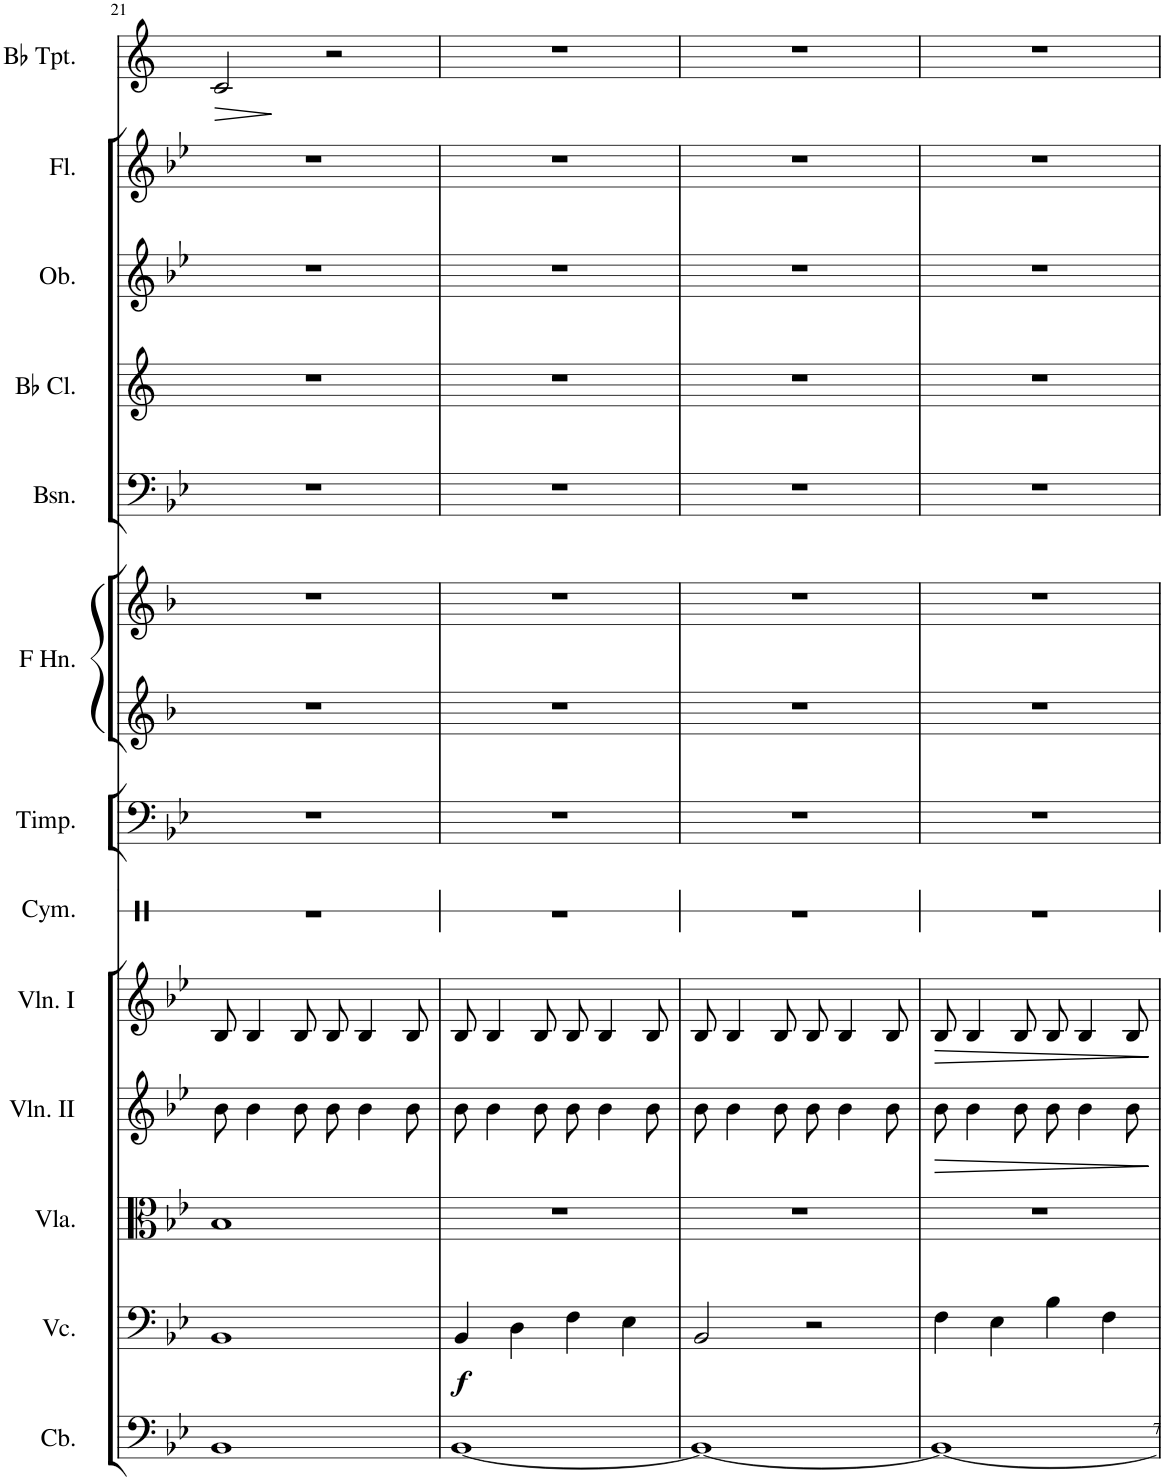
**kern	**kern	**dynam	**kern	**kern	**dynam	**kern	**dynam	**kern	**kern	**kern	**kern	**kern	**kern	**kern	**kern	**kern	**dynam
*part13	*part12	*part12	*part11	*part10	*part10	*part9	*part9	*part8	*part7	*part6	*part6	*part5	*part4	*part3	*part2	*part1	*part1
*staff14	*staff13	*staff13	*staff12	*staff11	*staff11	*staff10	*staff10	*staff9	*staff8	*staff7	*staff6	*staff5	*staff4	*staff3	*staff2	*staff1	*staff1
*I"Contrabasses	*I"Violoncellos	*	*I"Violas	*I"Violins II	*	*I"Violins I	*	*I"Cymbal	*I"Timpani	*I"Horns in F	*	*I"Bassoons	*I"Clarinets in Bb	*I"Oboes	*I"Flutes	*I"Bb Trumpet	*
*I'Cb.	*I'Vc.	*	*I'Vla.	*I'Vln. II	*	*I'Vln. I	*	*I'Cym.	*I'Timp.	*	*	*I'Bsn.	*	*I'Ob.	*I'Fl.	*I'Bb Tpt.	*
!!LO:PB:g=z
*clefF4	*clefF4	*	*clefC3	*clefG2	*	*clefG2	*	*clefX	*clefF4	*clefG2	*clefG2	*clefF4	*clefG2	*clefG2	*clefG2	*clefG2	*
*Trd7c12	*	*	*	*	*	*	*	*	*	*Trd4c7	*Trd4c7	*	*Trd1c2	*	*	*Trd1c2	*
*k[b-e-]	*k[b-e-]	*	*k[b-e-]	*k[b-e-]	*	*k[b-e-]	*	*k[]	*k[b-e-]	*k[b-]	*k[b-]	*k[b-e-]	*k[]	*k[b-e-]	*k[b-e-]	*k[]	*
*M4/4	*M4/4	*	*M4/4	*M4/4	*	*M4/4	*	*M4/4	*M4/4	*M4/4	*M4/4	*M4/4	*M4/4	*M4/4	*M4/4	*M4/4	*
=21	=21	=21	=21	=21	=21	=21	=21	=21	=21	=21	=21	=21	=21	=21	=21	=21	=21
!	!	!	!	!	!	!	!	!	!	!	!	!	!	!	!	!	!LO:HP:b
1BB-	1BB-	.	1B-	8b-\	.	8B-/	.	1r	1r	1r	1r	1r	1r	1r	1r	2c/	>
.	.	.	.	4b-\	.	4B-/	.	.	.	.	.	.	.	.	.	.	.
.	.	.	.	8b-\	.	8B-/	.	.	.	.	.	.	.	.	.	.	.
.	.	.	.	8b-\	.	8B-/	.	.	.	.	.	.	.	.	.	2r	.
.	.	.	.	4b-\	.	4B-/	.	.	.	.	.	.	.	.	.	.	.
.	.	.	.	8b-\	.	8B-/	.	.	.	.	.	.	.	.	.	.	.
.	.	.	.	.	.	.	.	.	.	.	.	.	.	.	.	.	]
=22	=22	=22	=22	=22	=22	=22	=22	=22	=22	=22	=22	=22	=22	=22	=22	=22	=22
!	!	!LO:DY:b	!	!	!	!	!	!	!	!	!	!	!	!	!	!	!
[1BB-	4BB-/	f	1r	8b-\	.	8B-/	.	1r	1r	1r	1r	1r	1r	1r	1r	1r	.
.	.	.	.	4b-\	.	4B-/	.	.	.	.	.	.	.	.	.	.	.
.	4D\	.	.	.	.	.	.	.	.	.	.	.	.	.	.	.	.
.	.	.	.	8b-\	.	8B-/	.	.	.	.	.	.	.	.	.	.	.
.	4F\	.	.	8b-\	.	8B-/	.	.	.	.	.	.	.	.	.	.	.
.	.	.	.	4b-\	.	4B-/	.	.	.	.	.	.	.	.	.	.	.
.	4E-\	.	.	.	.	.	.	.	.	.	.	.	.	.	.	.	.
.	.	.	.	8b-\	.	8B-/	.	.	.	.	.	.	.	.	.	.	.
=23	=23	=23	=23	=23	=23	=23	=23	=23	=23	=23	=23	=23	=23	=23	=23	=23	=23
1BB-_	2BB-/	.	1r	8b-\	.	8B-/	.	1r	1r	1r	1r	1r	1r	1r	1r	1r	.
.	.	.	.	4b-\	.	4B-/	.	.	.	.	.	.	.	.	.	.	.
.	.	.	.	8b-\	.	8B-/	.	.	.	.	.	.	.	.	.	.	.
.	2r	.	.	8b-\	.	8B-/	.	.	.	.	.	.	.	.	.	.	.
.	.	.	.	4b-\	.	4B-/	.	.	.	.	.	.	.	.	.	.	.
.	.	.	.	8b-\	.	8B-/	.	.	.	.	.	.	.	.	.	.	.
=24	=24	=24	=24	=24	=24	=24	=24	=24	=24	=24	=24	=24	=24	=24	=24	=24	=24
!	!	!	!	!	!LO:HP:b	!	!LO:HP:b	!	!	!	!	!	!	!	!	!	!
1BB-_	4F\	.	1r	8b-\	>	8B-/	>	1r	1r	1r	1r	1r	1r	1r	1r	1r	.
.	.	.	.	4b-\	.	4B-/	.	.	.	.	.	.	.	.	.	.	.
.	4E-\	.	.	.	.	.	.	.	.	.	.	.	.	.	.	.	.
.	.	.	.	8b-\	.	8B-/	.	.	.	.	.	.	.	.	.	.	.
.	4B-\	.	.	8b-\	.	8B-/	.	.	.	.	.	.	.	.	.	.	.
.	.	.	.	4b-\	.	4B-/	.	.	.	.	.	.	.	.	.	.	.
.	4F\	.	.	.	.	.	.	.	.	.	.	.	.	.	.	.	.
.	.	.	.	8b-\	.	8B-/	.	.	.	.	.	.	.	.	.	.	.
.	.	.	.	.	]	.	]	.	.	.	.	.	.	.	.	.	.
=	=	=	=	=	=	=	=	=	=	=	=	=	=	=	=	=	=
*-	*-	*-	*-	*-	*-	*-	*-	*-	*-	*-	*-	*-	*-	*-	*-	*-	*-
